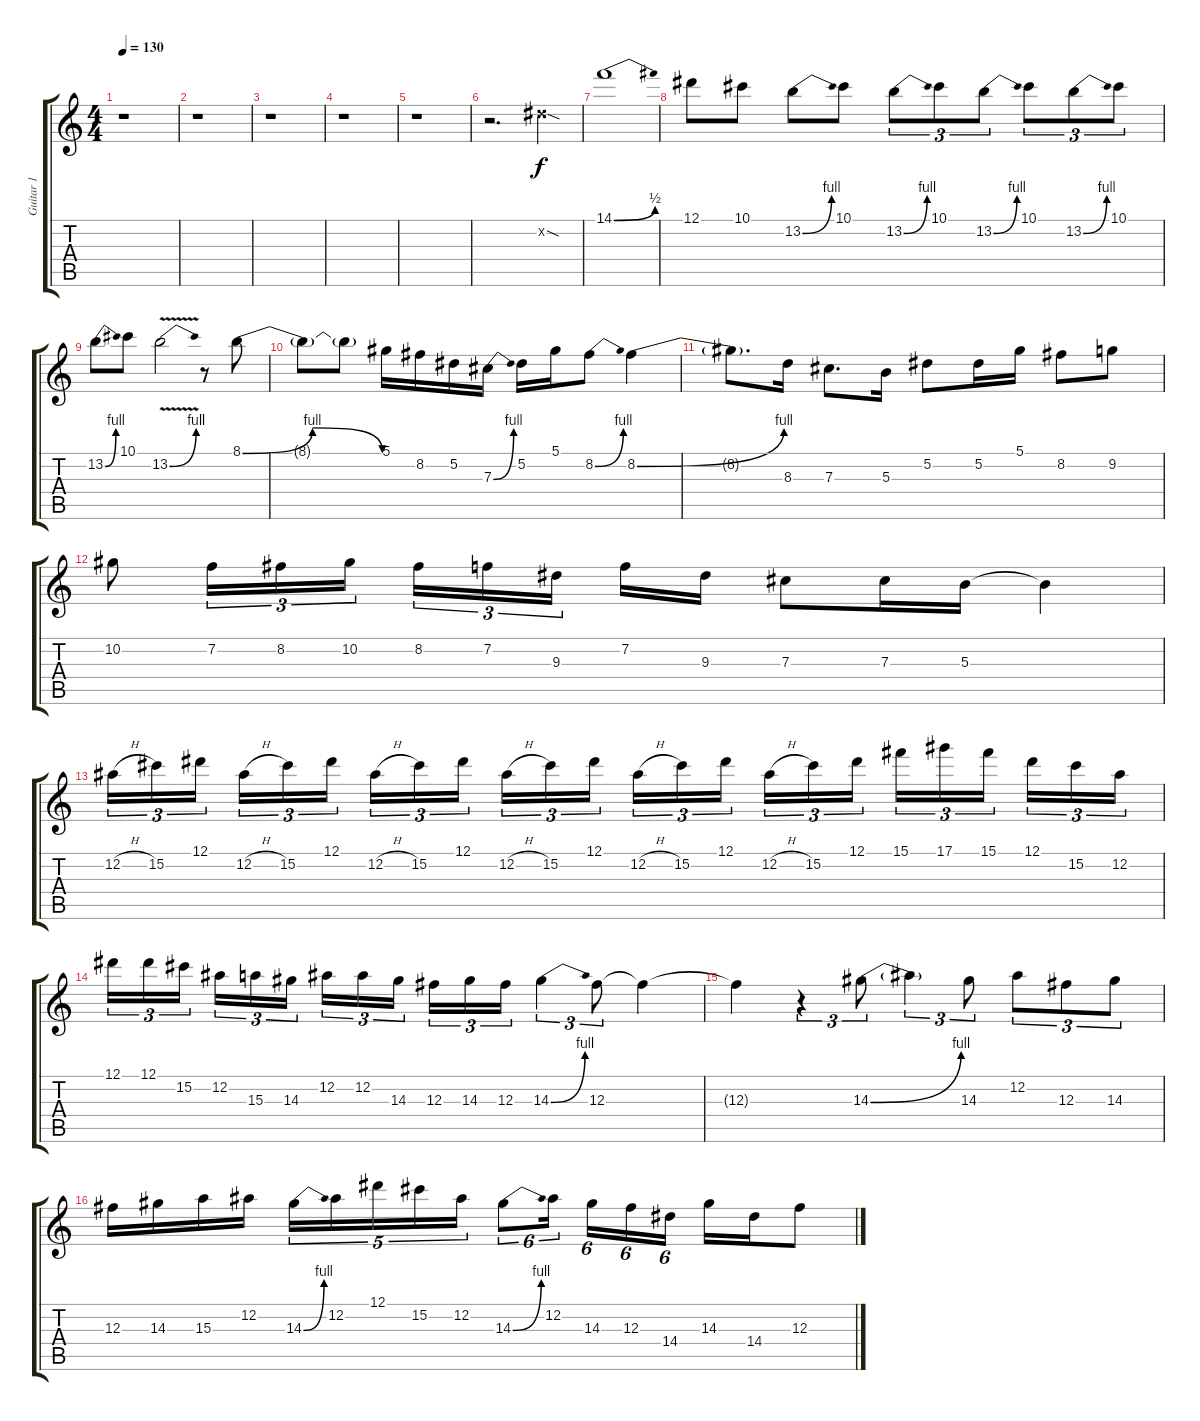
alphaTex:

\track ("Guitar 1" "Guitar 1") {instrument overdrivenguitar}
\staff {score tabs}
\tuning (Eb4 Bb3 Gb3 Db3 Ab2 Eb2) {hide}
\ts (4 4)
\tempo 130
\clef g2
\ks c
r.1{dy f} |
r.1 |
r.1 |
r.1 |
r.1 |
r.2{d} 5.2{sod x}.4 |
14.1{be (bend 0 0 60 2)}.1 |
12.1.8 10.1.8 13.2{be (bend 0 0 60 4)}.8 10.1.8 13.2{be (bend 0 0 60 4)}.8{tu (3 2)} 10.1.8{tu (3 2)} 13.2{be (bend 0 0 60 4)}.8{tu (3 2)} 10.1.8{tu (3 2)} 13.2{be (bend 0 0 60 4)}.8{tu (3 2)} 10.1.8{tu (3 2)} |
13.2{be (bend 0 0 60 4)}.8 10.1.8 13.2{be (bend 0 0 60 4) v}.2 r.8 8.1{be (bendrelease 0 0 10 4 44 4 60 0)}.8 |
8.1{t}.8 8.1{t}.8 5.1.16 8.2.16 5.2.16 7.3{be (bend 0 0 60 4)}.16 5.2.16 5.1.16 8.2{be (bend 0 0 60 4)}.8 8.2{be (bend 0 0 60 4)}.4 |
8.2{t}.8{d} 8.3.16 7.3.8{d} 5.3.16 5.2.8 5.2.16 5.1.16 8.2.8 9.2.8 |
10.2.8 7.2.16{tu (3 2)} 8.2.16{tu (3 2)} 10.2.16{tu (3 2)} 8.2.16{tu (3 2)} 7.2.16{tu (3 2)} 9.3.16{tu (3 2) beam splitsecondary} 7.2.16 9.3.16 7.3.8 7.3.16 5.3.16 5.3{t}.4 |
12.2{h}.16{tu (3 2)} 15.2.16{tu (3 2)} 12.1.16{tu (3 2) beam splitsecondary} 12.2{h}.16{tu (3 2)} 15.2.16{tu (3 2)} 12.1.16{tu (3 2)} 12.2{h}.16{tu (3 2)} 15.2.16{tu (3 2)} 12.1.16{tu (3 2) beam splitsecondary} 12.2{h}.16{tu (3 2)} 15.2.16{tu (3 2)} 12.1.16{tu (3 2)} 12.2{h}.16{tu (3 2)} 15.2.16{tu (3 2)} 12.1.16{tu (3 2) beam splitsecondary} 12.2{h}.16{tu (3 2)} 15.2.16{tu (3 2)} 12.1.16{tu (3 2)} 15.1.16{tu (3 2)} 17.1.16{tu (3 2)} 15.1.16{tu (3 2) beam splitsecondary} 12.1.16{tu (3 2)} 15.2.16{tu (3 2)} 12.2.16{tu (3 2)} |
12.1.16{tu (3 2)} 12.1.16{tu (3 2)} 15.2.16{tu (3 2) beam splitsecondary} 12.2.16{tu (3 2)} 15.3.16{tu (3 2)} 14.3.16{tu (3 2)} 12.2.16{tu (3 2)} 12.2.16{tu (3 2)} 14.3.16{tu (3 2) beam splitsecondary} 12.3.16{tu (3 2)} 14.3.16{tu (3 2)} 12.3.16{tu (3 2)} 14.3{be (bend 0 0 60 4)}.4{tu (3 2)} 12.3.8{tu (3 2)} 12.3{t}.4 |
12.3{t}.4 r.4{tu (3 2)} 14.3{be (bend 0 0 60 4)}.8{tu (3 2)} 14.3{t}.4{tu (3 2)} 14.3.8{tu (3 2)} 12.2.8{tu (3 2)} 12.3.8{tu (3 2)} 14.3.8{tu (3 2)} |
12.3.16 14.3.16 15.3.16 12.2.16 14.3{be (bend 0 0 60 4)}.16{tu (5 4)} 12.2.16{tu (5 4)} 12.1.16{tu (5 4)} 15.2.16{tu (5 4)} 12.2.16{tu (5 4)} 14.3{be (bend 0 0 60 4)}.8{tu (6 4)} 12.2.16{tu (6 4) beam splitsecondary} 14.3.16{tu (6 4)} 12.3.16{tu (6 4)} 14.4.16{tu (6 4)} 14.3.16 14.4.16 12.3.8
